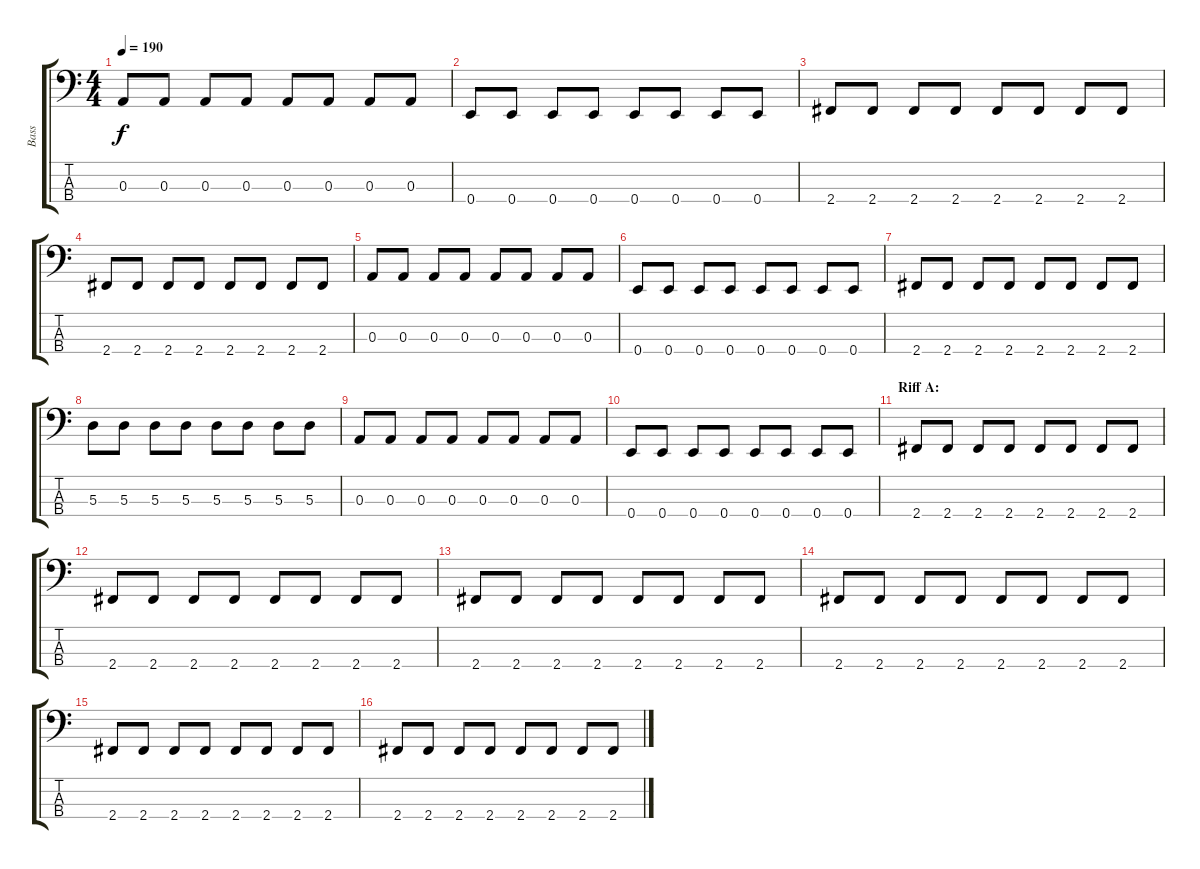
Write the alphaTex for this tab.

\track ("Bass" "Bass") {instrument electricbasspick}
\staff {score tabs}
\tuning (G2 D2 A1 E1) {hide}
\ts (4 4)
\tempo 190
\clef f4
\ks c
0.3.8{dy f} 0.3.8 0.3.8 0.3.8 0.3.8 0.3.8 0.3.8 0.3.8 |
0.4.8 0.4.8 0.4.8 0.4.8 0.4.8 0.4.8 0.4.8 0.4.8 |
2.4.8 2.4.8 2.4.8 2.4.8 2.4.8 2.4.8 2.4.8 2.4.8 |
2.4.8 2.4.8 2.4.8 2.4.8 2.4.8 2.4.8 2.4.8 2.4.8 |
0.3.8 0.3.8 0.3.8 0.3.8 0.3.8 0.3.8 0.3.8 0.3.8 |
0.4.8 0.4.8 0.4.8 0.4.8 0.4.8 0.4.8 0.4.8 0.4.8 |
2.4.8 2.4.8 2.4.8 2.4.8 2.4.8 2.4.8 2.4.8 2.4.8 |
5.3.8 5.3.8 5.3.8 5.3.8 5.3.8 5.3.8 5.3.8 5.3.8 |
0.3.8 0.3.8 0.3.8 0.3.8 0.3.8 0.3.8 0.3.8 0.3.8 |
0.4.8 0.4.8 0.4.8 0.4.8 0.4.8 0.4.8 0.4.8 0.4.8 |
\section ("" "Riff A:")
2.4.8 2.4.8 2.4.8 2.4.8 2.4.8 2.4.8 2.4.8 2.4.8 |
2.4.8 2.4.8 2.4.8 2.4.8 2.4.8 2.4.8 2.4.8 2.4.8 |
2.4.8 2.4.8 2.4.8 2.4.8 2.4.8 2.4.8 2.4.8 2.4.8 |
2.4.8 2.4.8 2.4.8 2.4.8 2.4.8 2.4.8 2.4.8 2.4.8 |
2.4.8 2.4.8 2.4.8 2.4.8 2.4.8 2.4.8 2.4.8 2.4.8 |
2.4.8 2.4.8 2.4.8 2.4.8 2.4.8 2.4.8 2.4.8 2.4.8
